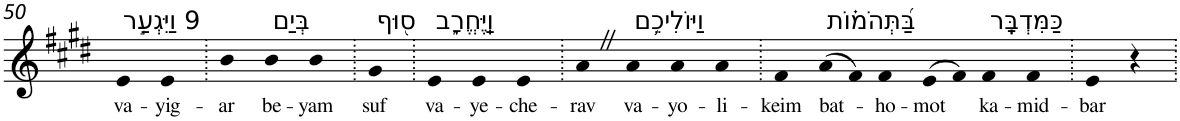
**kern	**text
*part1	*part1
*staff1	*staff1
*I"Piano	*
*I'Pno	*
!!LO:PB:g=z
*clefG2	*
*k[f#c#g#d#]	*
*E:	*
=50	=50
!LO:TX:a:t=9 וַיִּגְעַ֣ר	!
!	!LO:LY:b
4e	va-
!	!LO:LY:b
4e	-yig-
=51.	=51.
!	!LO:LY:b
4b	-ar
!LO:TX:a:t=בְּיַם	!
!	!LO:LY:b
4b	be-
!	!LO:LY:b
4b	-yam
=52.	=52.
!LO:TX:a:t=ס֭וּף	!
!	!LO:LY:b
4g#	suf
=53.	=53.
!LO:TX:a:t=וַֽיֶּחֱרָ֑ב	!
!	!LO:LY:b
4e	va-
!	!LO:LY:b
4e	-ye-
!	!LO:LY:b
4e	-che-
=54.	=54.
!	!LO:LY:b
4aZ	-rav
!LO:TX:a:t=וַיּוֹלִיכֵ֥ם	!
!	!LO:LY:b
4a	va-
!	!LO:LY:b
4a	-yo-
!	!LO:LY:b
4a	-li-
=55.	=55.
!	!LO:LY:b
4f#	-keim
!LO:TX:a:t=בַּ֝תְּהֹמ֗וֹת	!
!	!LO:LY:b
(>8a	bat-
8f#)	.
!	!LO:LY:b
4f#	-ho-
!	!LO:LY:b
(>8e	-mot
8f#)	.
!LO:TX:a:t=כַּמִּדְבָּֽר	!
!	!LO:LY:b
4f#	ka-
!	!LO:LY:b
4f#	-mid-
=56.	=56.
!	!LO:LY:b
4e	-bar
4r	.
=.	=.
*-	*-
